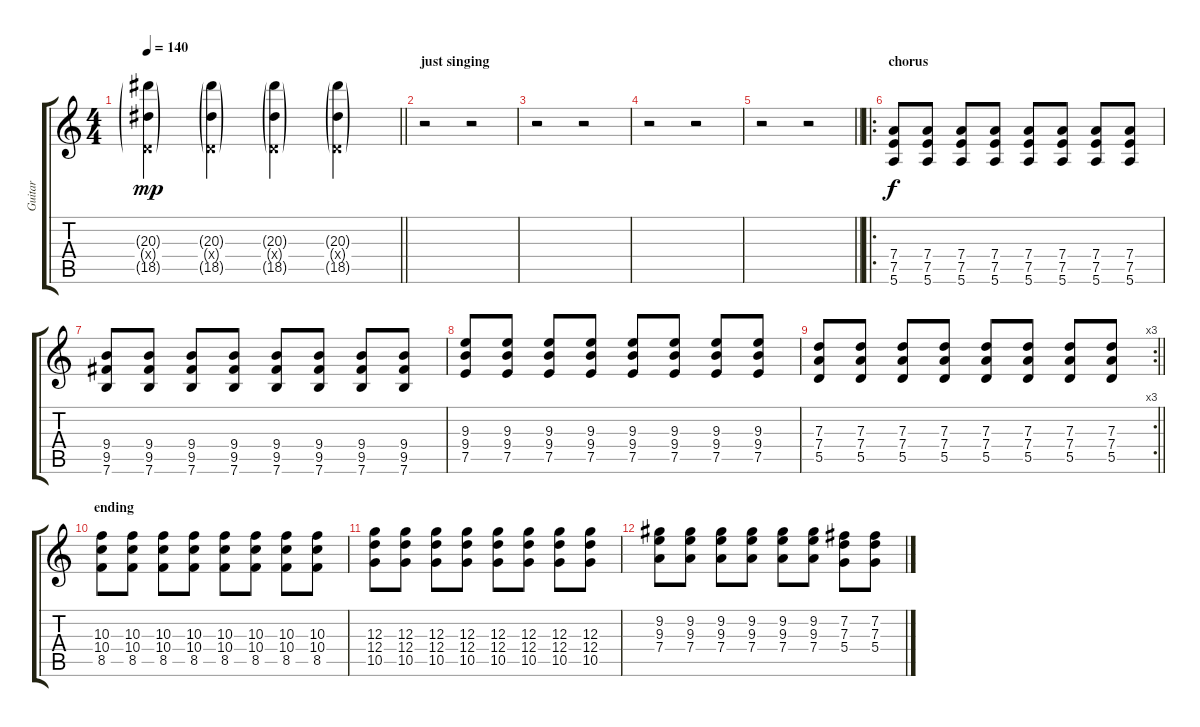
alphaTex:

\track ("Guitar" "Guitar") {instrument overdrivenguitar}
\staff {score tabs}
\tuning (E4 B3 G3 D3 A2 E2) {hide}
\ts (4 4)
\tempo 140
\clef g2
\barLineRight lightlight
\ks c
(20.3{g} 0.4{g x} 18.5{g}).4{dy mp} (20.3{g} 0.4{g x} 18.5{g}).4 (20.3{g} 0.4{g x} 18.5{g}).4 (20.3{g} 0.4{g x} 18.5{g}).4 |
\section ("" "just singing")
r.2 r.2 |
r.2 r.2 |
r.2 r.2 |
\barLineRight lightlight
r.2 r.2 |
\ro
\section ("" "chorus")
(7.4 7.5 5.6).8{dy f} (7.4 7.5 5.6).8 (7.4 7.5 5.6).8 (7.4 7.5 5.6).8 (7.4 7.5 5.6).8 (7.4 7.5 5.6).8 (7.4 7.5 5.6).8 (7.4 7.5 5.6).8 |
(9.4 9.5 7.6).8 (9.4 9.5 7.6).8 (9.4 9.5 7.6).8 (9.4 9.5 7.6).8 (9.4 9.5 7.6).8 (9.4 9.5 7.6).8 (9.4 9.5 7.6).8 (9.4 9.5 7.6).8 |
(9.3 9.4 7.5).8 (9.3 9.4 7.5).8 (9.3 9.4 7.5).8 (9.3 9.4 7.5).8 (9.3 9.4 7.5).8 (9.3 9.4 7.5).8 (9.3 9.4 7.5).8 (9.3 9.4 7.5).8 |
\rc 3
\barLineRight lightlight
(7.3 7.4 5.5).8 (7.3 7.4 5.5).8 (7.3 7.4 5.5).8 (7.3 7.4 5.5).8 (7.3 7.4 5.5).8 (7.3 7.4 5.5).8 (7.3 7.4 5.5).8 (7.3 7.4 5.5).8 |
\section ("" "ending")
(10.3 10.4 8.5).8 (10.3 10.4 8.5).8 (10.3 10.4 8.5).8 (10.3 10.4 8.5).8 (10.3 10.4 8.5).8 (10.3 10.4 8.5).8 (10.3 10.4 8.5).8 (10.3 10.4 8.5).8 |
(12.3 12.4 10.5).8 (12.3 12.4 10.5).8 (12.3 12.4 10.5).8 (12.3 12.4 10.5).8 (12.3 12.4 10.5).8 (12.3 12.4 10.5).8 (12.3 12.4 10.5).8 (12.3 12.4 10.5).8 |
(9.2 9.3 7.4).8 (9.2 9.3 7.4).8 (9.2 9.3 7.4).8 (9.2 9.3 7.4).8 (9.2 9.3 7.4).8 (9.2 9.3 7.4).8 (7.2 7.3 5.4).8 (7.2 7.3 5.4).8
